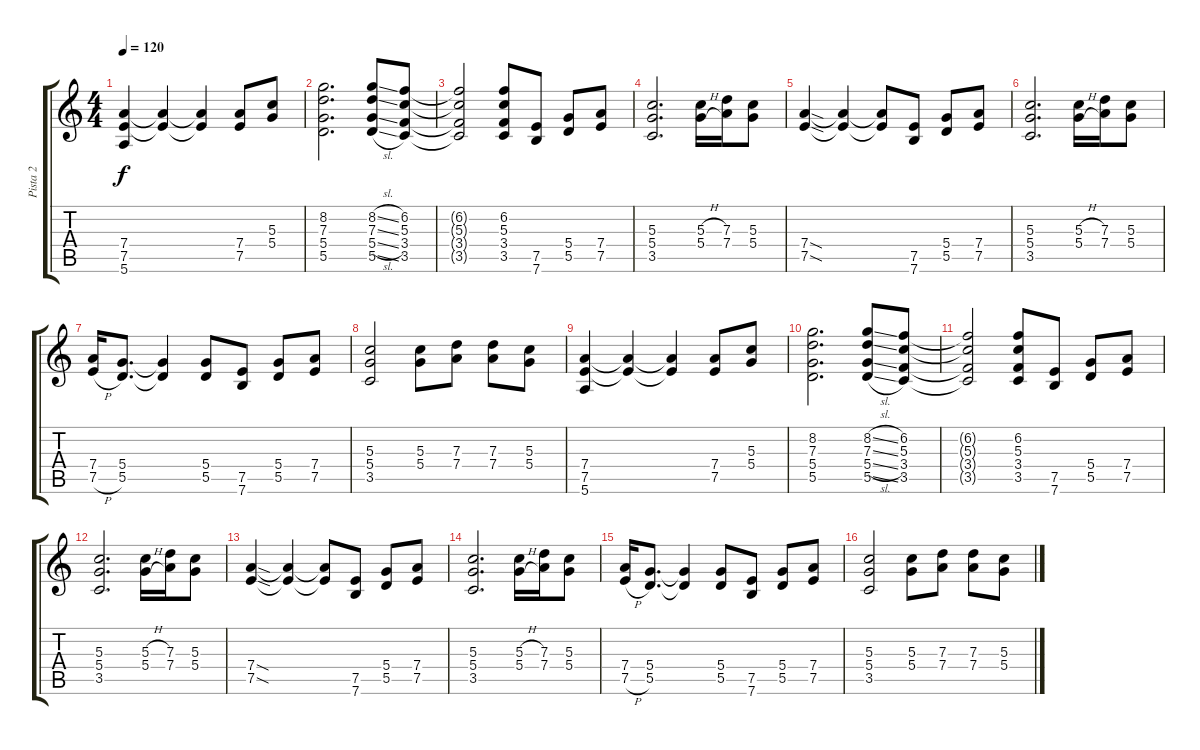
\track ("Pista 2" "Pista 2") {instrument overdrivenguitar}
\staff {score tabs}
\tuning (E4 B3 G3 D3 A2 E2) {hide}
\ts (4 4)
\tempo 120
\clef g2
\ks c
(7.4 7.5 5.6).4{dy f} (7.4{t} 7.5{t}).4 (7.4{t} 7.5{t}).4 (7.4 7.5).8 (5.3 5.4).8 |
(8.2 7.3 5.4 5.5).2{d} (8.2{sl} 7.3{sl} 5.4{sl} 5.5{sl}).8 (6.2 5.3 3.4 3.5).8 |
(6.2{t} 5.3{t} 3.4{t} 3.5{t}).2 (6.2 5.3 3.4 3.5).8 (7.5 7.6).8 (5.4 5.5).8 (7.4 7.5).8 |
(5.3 5.4 3.5).2{d} (5.3{h} 5.4{h}).16 (7.3 7.4).16 (5.3 5.4).8 |
(7.4{sod} 7.5{sod}).4 (7.4{t} 7.5{t}).4 (7.4{t} 7.5{t}).8 (7.5 7.6).8 (5.4 5.5).8 (7.4 7.5).8 |
(5.3 5.4 3.5).2{d} (5.3{h} 5.4{h}).16 (7.3 7.4).16 (5.3 5.4).8 |
(7.4 7.5{h}).16 (5.4 5.5).8{d} (5.4{t} 5.5{t}).4 (5.4 5.5).8 (7.5 7.6).8 (5.4 5.5).8 (7.4 7.5).8 |
(5.3 5.4 3.5).2 (5.3 5.4).8 (7.3 7.4).8 (7.3 7.4).8 (5.3 5.4).8 |
(7.4 7.5 5.6).4 (7.4{t} 7.5{t}).4 (7.4{t} 7.5{t}).4 (7.4 7.5).8 (5.3 5.4).8 |
(8.2 7.3 5.4 5.5).2{d} (8.2{sl} 7.3{sl} 5.4{sl} 5.5{sl}).8 (6.2 5.3 3.4 3.5).8 |
(6.2{t} 5.3{t} 3.4{t} 3.5{t}).2 (6.2 5.3 3.4 3.5).8 (7.5 7.6).8 (5.4 5.5).8 (7.4 7.5).8 |
(5.3 5.4 3.5).2{d} (5.3{h} 5.4{h}).16 (7.3 7.4).16 (5.3 5.4).8 |
(7.4{sod} 7.5{sod}).4 (7.4{t} 7.5{t}).4 (7.4{t} 7.5{t}).8 (7.5 7.6).8 (5.4 5.5).8 (7.4 7.5).8 |
(5.3 5.4 3.5).2{d} (5.3{h} 5.4{h}).16 (7.3 7.4).16 (5.3 5.4).8 |
(7.4 7.5{h}).16 (5.4 5.5).8{d} (5.4{t} 5.5{t}).4 (5.4 5.5).8 (7.5 7.6).8 (5.4 5.5).8 (7.4 7.5).8 |
(5.3 5.4 3.5).2 (5.3 5.4).8 (7.3 7.4).8 (7.3 7.4).8 (5.3 5.4).8
